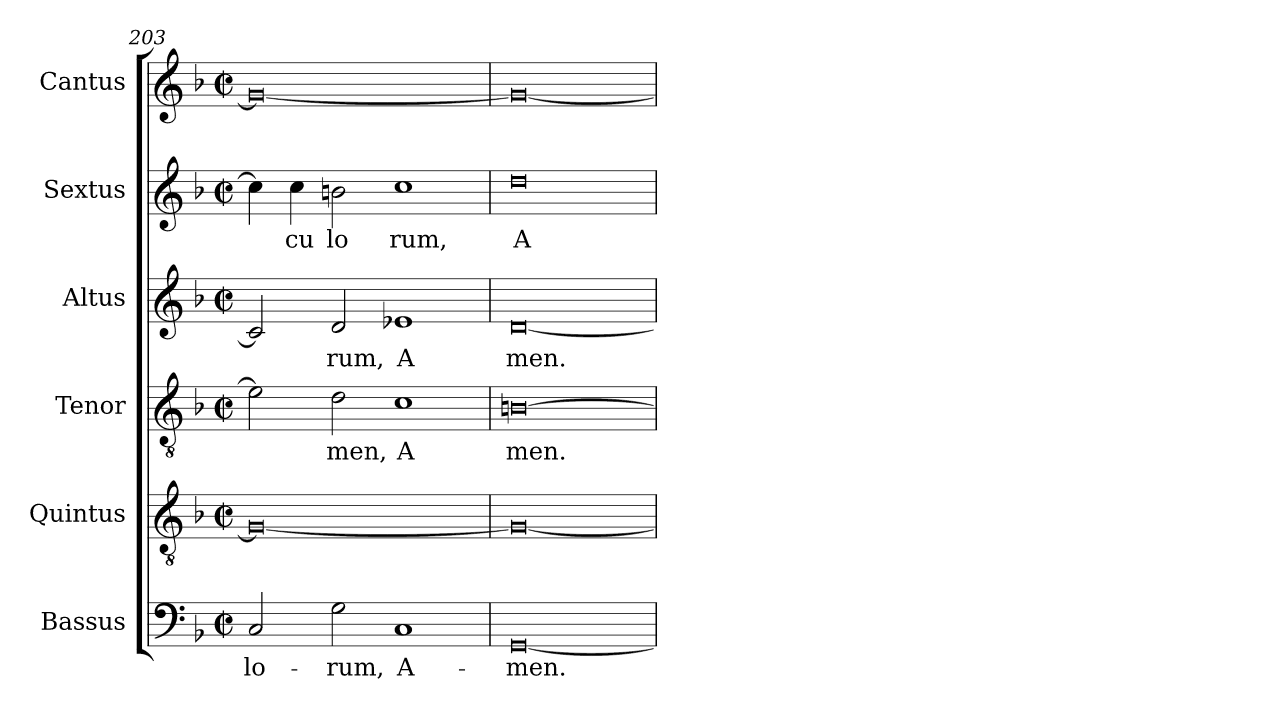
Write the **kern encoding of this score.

**kern	**text	**kern	**text	**kern	**text	**kern	**text	**kern	**text	**kern	**text
*part6	*part6	*part5	*part5	*part4	*part4	*part3	*part3	*part2	*part2	*part1	*part1
*staff6	*staff6	*staff5	*staff5	*staff4	*staff4	*staff3	*staff3	*staff2	*staff2	*staff1	*staff1
*I"Bassus	*	*I"Quintus	*	*I"Tenor	*	*I"Altus	*	*I"Sextus	*	*I"Cantus	*
*I'B	*	*I'Q	*	*I'T	*	*I'A	*	*I'S	*	*I'C	*
*clefF4	*	*clefGv2	*	*clefGv2	*	*clefG2	*	*clefG2	*	*clefG2	*
*k[b-]	*	*k[b-]	*	*k[b-]	*	*k[b-]	*	*k[b-]	*	*k[b-]	*
*F:	*	*F:	*	*F:	*	*F:	*	*F:	*	*F:	*
*M2/2	*	*M2/2	*	*M2/2	*	*M2/2	*	*M2/2	*	*M2/2	*
*met(c|)	*	*met(c|)	*	*met(c|)	*	*met(c|)	*	*met(c|)	*	*met(c|)	*
=203	=203	=203	=203	=203	=203	=203	=203	=203	=203	=203	=203
!	!LO:LY:b:cj	!	!LO:LY:b:cj	!	!LO:LY:b:cj	!	!LO:LY:b:cj	!	!LO:LY:b:cj	!	!LO:LY:b:cj
2C/	-lo-	0G_<	.	2e-\]	.	2c/]	.	4cc\]	.	0g_<	.
!	!	!	!	!	!	!	!	!	!LO:LY:b:cj	!	!
.	.	.	.	.	.	.	.	4cc\	cu	.	.
!	!LO:LY:b:cj	!	!	!	!LO:LY:b:cj	!	!LO:LY:b:cj	!	!LO:LY:b:cj	!	!
2G\	-rum,	.	.	2d\	men,	2d/	rum,	2bn\	lo	.	.
!	!LO:LY:b:cj	!	!	!	!LO:LY:b:cj	!	!LO:LY:b:cj	!	!LO:LY:b:cj	!	!
1C	A-	.	.	1c	A	1e-X	A	1cc	rum,	.	.
=204	=204	=204	=204	=204	=204	=204	=204	=204	=204	=204	=204
!	!LO:LY:b:cj	!	!LO:LY:b:cj	!	!LO:LY:b:cj	!	!LO:LY:b:cj	!	!LO:LY:b:cj	!	!LO:LY:b:cj
[<0GG	-men.	0G_<	.	[>0Bn	men.	[<0d	men.	0dd	A	0g_<	.
=	=	=	=	=	=	=	=	=	=	=	=
*-	*-	*-	*-	*-	*-	*-	*-	*-	*-	*-	*-
